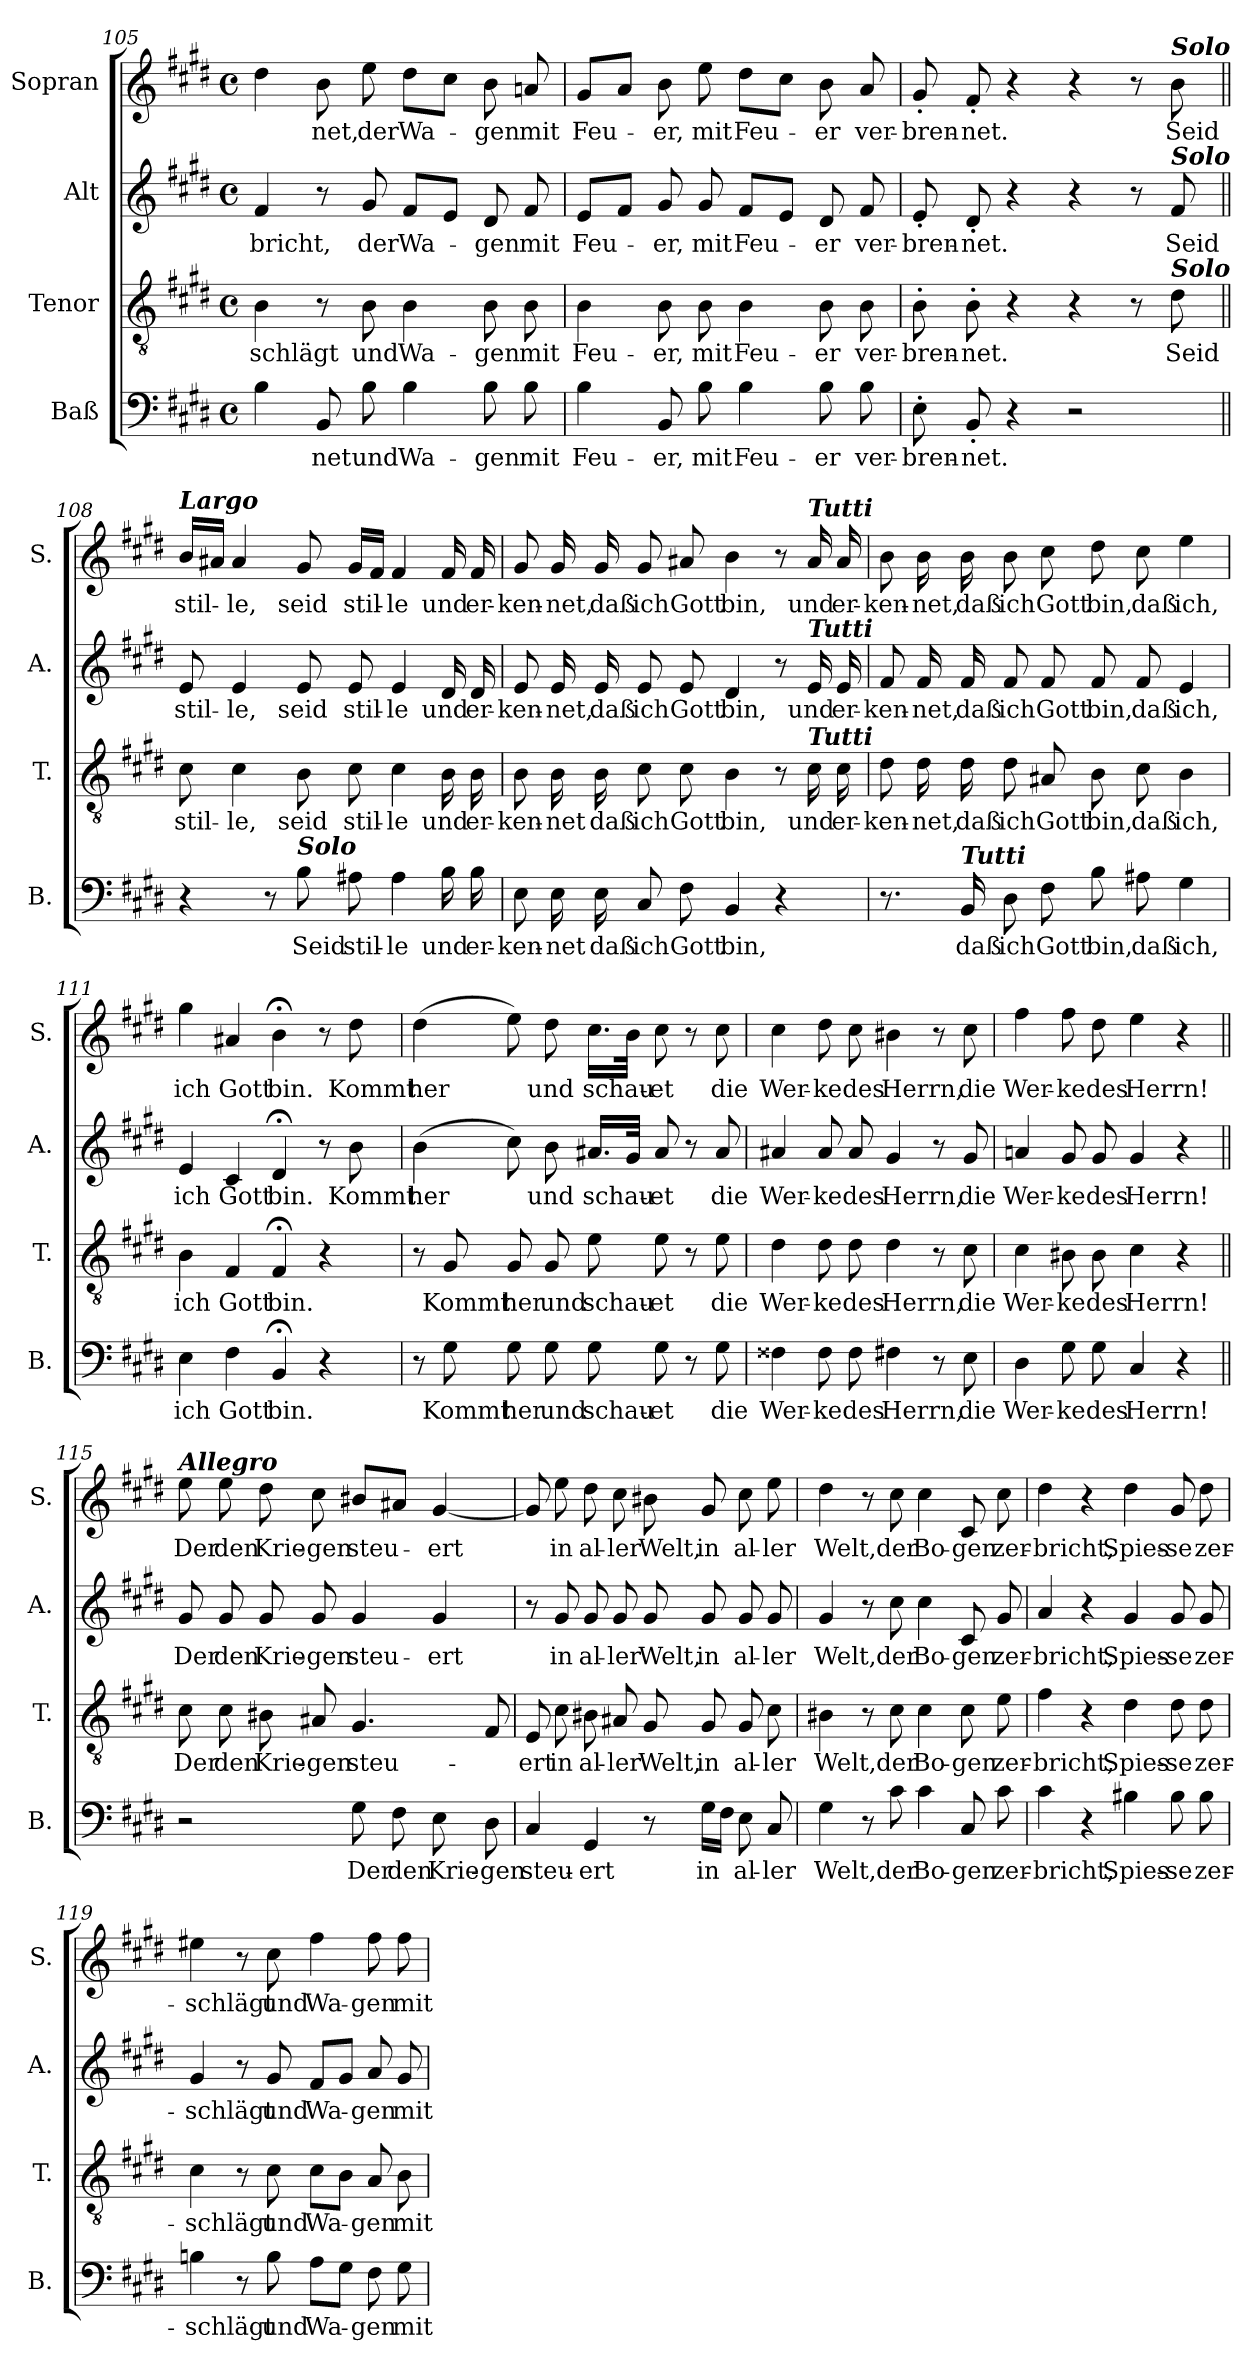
**kern	**text	**kern	**text	**kern	**text	**kern	**text
*part4	*part4	*part3	*part3	*part2	*part2	*part1	*part1
*staff4	*staff4	*staff3	*staff3	*staff2	*staff2	*staff1	*staff1
*I"Baß	*	*I"Tenor	*	*I"Alt	*	*I"Sopran	*
*I'B.	*	*I'T.	*	*I'A.	*	*I'S.	*
*clefF4	*	*clefGv2	*	*clefG2	*	*clefG2	*
*k[f#c#g#d#]	*	*k[f#c#g#d#]	*	*k[f#c#g#d#]	*	*k[f#c#g#d#]	*
*E:	*	*E:	*	*E:	*	*E:	*
*M4/4	*	*M4/4	*	*M4/4	*	*M4/4	*
*met(c)	*	*met(c)	*	*met(c)	*	*met(c)	*
=105	=105	=105	=105	=105	=105	=105	=105
!	!	!	!LO:LY:b	!	!LO:LY:b	!	!
4B\	.	4B\	-schlägt	4f#/	-bricht,	4dd#\	.
!	!LO:LY:b	!	!	!	!	!	!LO:LY:b
8BB/	-net	8r	.	8r	.	8b\	-net,
!	!LO:LY:b	!	!LO:LY:b	!	!LO:LY:b	!	!LO:LY:b
8B\	und	8B\	und	8g#/	der	8ee\	der
!	!LO:LY:b	!	!LO:LY:b	!	!LO:LY:b	!	!LO:LY:b
4B\	Wa-	4B\	Wa-	8f#/L	Wa-	8dd#\L	Wa-
.	.	.	.	8e/J	.	8cc#\J	.
!	!LO:LY:b	!	!LO:LY:b	!	!LO:LY:b	!	!LO:LY:b
8B\	-gen	8B\	-gen	8d#/	-gen	8b\	-gen
!	!LO:LY:b	!	!LO:LY:b	!	!LO:LY:b	!	!LO:LY:b
8B\	mit	8B\	mit	8f#/	mit	8an/	mit
!!LO:LB:g=z
=106	=106	=106	=106	=106	=106	=106	=106
!	!LO:LY:b	!	!LO:LY:b	!	!LO:LY:b	!	!LO:LY:b
4B\	Feu-	4B\	Feu-	8e/L	Feu-	8g#/L	Feu-
.	.	.	.	8f#/J	.	8a/J	.
!	!LO:LY:b	!	!LO:LY:b	!	!LO:LY:b	!	!LO:LY:b
8BB/	-er,	8B\	-er,	8g#/	-er,	8b\	-er,
!	!LO:LY:b	!	!LO:LY:b	!	!LO:LY:b	!	!LO:LY:b
8B\	mit	8B\	mit	8g#/	mit	8ee\	mit
!	!LO:LY:b	!	!LO:LY:b	!	!LO:LY:b	!	!LO:LY:b
4B\	Feu-	4B\	Feu-	8f#/L	Feu-	8dd#\L	Feu-
.	.	.	.	8e/J	.	8cc#\J	.
!	!LO:LY:b	!	!LO:LY:b	!	!LO:LY:b	!	!LO:LY:b
8B\	-er	8B\	-er	8d#/	-er	8b\	-er
!	!LO:LY:b	!	!LO:LY:b	!	!LO:LY:b	!	!LO:LY:b
8B\	ver-	8B\	ver-	8f#/	ver-	8a/	ver-
=107	=107	=107	=107	=107	=107	=107	=107
!	!LO:LY:b	!	!LO:LY:b	!	!LO:LY:b	!	!LO:LY:b
8E'>\	-bren-	8B'>\	-bren-	8e'</	-bren-	8g#'</	-bren-
!	!LO:LY:b	!	!LO:LY:b	!	!LO:LY:b	!	!LO:LY:b
8BB'</	-net.	8B'>\	-net.	8d#'</	-net.	8f#'</	-net.
4r	.	4r	.	4r	.	4r	.
2r	.	4r	.	4r	.	4r	.
.	.	8r	.	8r	.	8r	.
!	!	!	!	!	!	!LO:TX:a:Bi:t=Solo	!
!	!	!	!	!LO:TX:a:Bi:t=Solo	!	!	!
!	!	!LO:TX:a:Bi:t=Solo	!	!	!	!	!
!	!	!	!LO:LY:b	!	!LO:LY:b	!	!LO:LY:b
.	.	8d#\	Seid	8f#/	Seid	8b\	Seid
=108||	=108||	=108||	=108||	=108||	=108||	=108||	=108||
!	!	!	!	!	!	!LO:TX:a:Bi:t=Largo	!
!	!	!	!LO:LY:b	!	!LO:LY:b	!	!LO:LY:b
4r	.	8c#\	stil-	8e/	stil-	16b/LL	stil-
.	.	.	.	.	.	16a#X/JJ	.
!	!	!	!LO:LY:b	!	!LO:LY:b	!	!LO:LY:b
.	.	4c#\	-le,	4e/	-le,	4a#/	-le,
8r	.	.	.	.	.	.	.
!LO:TX:a:Bi:t=Solo	!	!	!	!	!	!	!
!	!LO:LY:b	!	!LO:LY:b	!	!LO:LY:b	!	!LO:LY:b
8B\	Seid	8B\	seid	8e/	seid	8g#/	seid
!	!LO:LY:b	!	!LO:LY:b	!	!LO:LY:b	!	!LO:LY:b
8A#X\	stil-	8c#\	stil-	8e/	stil-	16g#/LL	stil-
.	.	.	.	.	.	16f#/JJ	.
!	!LO:LY:b	!	!LO:LY:b	!	!LO:LY:b	!	!LO:LY:b
4A#\	-le	4c#\	-le	4e/	-le	4f#/	-le
!	!LO:LY:b	!	!LO:LY:b	!	!LO:LY:b	!	!LO:LY:b
16B\	und	16B\	und	16d#/	und	16f#/	und
!	!LO:LY:b	!	!LO:LY:b	!	!LO:LY:b	!	!LO:LY:b
16B\	er-	16B\	er-	16d#/	er-	16f#/	er-
!!LO:PB:g=z
=109	=109	=109	=109	=109	=109	=109	=109
!	!LO:LY:b	!	!LO:LY:b	!	!LO:LY:b	!	!LO:LY:b
8E\	-ken-	8B\	-ken-	8e/	-ken-	8g#/	-ken-
!	!LO:LY:b	!	!LO:LY:b	!	!LO:LY:b	!	!LO:LY:b
16E\	-net	16B\	-net	16e/	-net,	16g#/	-net,
!	!LO:LY:b	!	!LO:LY:b	!	!LO:LY:b	!	!LO:LY:b
16E\	daß	16B\	daß	16e/	daß	16g#/	daß
!	!LO:LY:b	!	!LO:LY:b	!	!LO:LY:b	!	!LO:LY:b
8C#/	ich	8c#\	ich	8e/	ich	8g#/	ich
!	!LO:LY:b	!	!LO:LY:b	!	!LO:LY:b	!	!LO:LY:b
8F#\	Gott	8c#\	Gott	8e/	Gott	8a#X/	Gott
!	!LO:LY:b	!	!LO:LY:b	!	!LO:LY:b	!	!LO:LY:b
4BB/	bin,	4B\	bin,	4d#/	bin,	4b\	bin,
4r	.	8r	.	8r	.	8r	.
!	!	!	!	!	!	!LO:TX:a:Bi:t=Tutti	!
!	!	!	!	!LO:TX:a:Bi:t=Tutti	!	!	!
!	!	!LO:TX:a:Bi:t=Tutti	!	!	!	!	!
!	!	!	!LO:LY:b	!	!LO:LY:b	!	!LO:LY:b
.	.	16c#\	und	16e/	und	16a#/	und
!	!	!	!LO:LY:b	!	!LO:LY:b	!	!LO:LY:b
.	.	16c#\	er-	16e/	er-	16a#/	er-
=110	=110	=110	=110	=110	=110	=110	=110
!	!	!	!LO:LY:b	!	!LO:LY:b	!	!LO:LY:b
8.r	.	8d#\	-ken-	8f#/	-ken-	8b\	-ken-
!	!	!	!LO:LY:b	!	!LO:LY:b	!	!LO:LY:b
.	.	16d#\	-net,	16f#/	-net,	16b\	-net,
!LO:TX:a:Bi:t=Tutti	!	!	!	!	!	!	!
!	!LO:LY:b	!	!LO:LY:b	!	!LO:LY:b	!	!LO:LY:b
16BB/	daß	16d#\	daß	16f#/	daß	16b\	daß
!	!LO:LY:b	!	!LO:LY:b	!	!LO:LY:b	!	!LO:LY:b
8D#\	ich	8d#\	ich	8f#/	ich	8b\	ich
!	!LO:LY:b	!	!LO:LY:b	!	!LO:LY:b	!	!LO:LY:b
8F#\	Gott	8A#X/	Gott	8f#/	Gott	8cc#\	Gott
!	!LO:LY:b	!	!LO:LY:b	!	!LO:LY:b	!	!LO:LY:b
8B\	bin,	8B\	bin,	8f#/	bin,	8dd#\	bin,
!	!LO:LY:b	!	!LO:LY:b	!	!LO:LY:b	!	!LO:LY:b
8A#X\	daß	8c#\	daß	8f#/	daß	8cc#\	daß
!	!LO:LY:b	!	!LO:LY:b	!	!LO:LY:b	!	!LO:LY:b
4G#\	ich,	4B\	ich,	4e/	ich,	4ee\	ich,
=111	=111	=111	=111	=111	=111	=111	=111
!	!LO:LY:b	!	!LO:LY:b	!	!LO:LY:b	!	!LO:LY:b
4E\	ich	4B\	ich	4e/	ich	4gg#\	ich
!	!LO:LY:b	!	!LO:LY:b	!	!LO:LY:b	!	!LO:LY:b
4F#\	Gott	4F#/	Gott	4c#/	Gott	4a#X/	Gott
!	!LO:LY:b	!	!LO:LY:b	!	!LO:LY:b	!	!LO:LY:b
4BB;</	bin.	4F#;</	bin.	4d#;</	bin.	4b;<\	bin.
4r	.	4r	.	8r	.	8r	.
!	!	!	!	!	!LO:LY:b	!	!LO:LY:b
.	.	.	.	8b\	Kommt	8dd#\	Kommt
!!LO:LB:g=z
=112	=112	=112	=112	=112	=112	=112	=112
!	!	!	!	!	!LO:LY:b	!	!LO:LY:b
8r	.	8r	.	(>4b\	her	(>4dd#\	her
!	!LO:LY:b	!	!LO:LY:b	!	!	!	!
8G#\	Kommt	8G#/	Kommt	.	.	.	.
!	!LO:LY:b	!	!LO:LY:b	!	!	!	!
8G#\	her	8G#/	her	8cc#\)	.	8ee\)	.
!	!LO:LY:b	!	!LO:LY:b	!	!LO:LY:b	!	!LO:LY:b
8G#\	und	8G#/	und	8b\	und	8dd#\	und
!	!LO:LY:b	!	!LO:LY:b	!	!LO:LY:b	!	!LO:LY:b
8G#\	schau-	8e\	schau-	16.a#X/LL	schau-	16.cc#\LL	schau-
.	.	.	.	32g#/JJk	.	32b\JJk	.
!	!LO:LY:b	!	!LO:LY:b	!	!LO:LY:b	!	!LO:LY:b
8G#\	-et	8e\	-et	8a#/	-et	8cc#\	-et
8r	.	8r	.	8r	.	8r	.
!	!LO:LY:b	!	!LO:LY:b	!	!LO:LY:b	!	!LO:LY:b
8G#\	die	8e\	die	8a#/	die	8cc#\	die
=113	=113	=113	=113	=113	=113	=113	=113
!	!LO:LY:b	!	!LO:LY:b	!	!LO:LY:b	!	!LO:LY:b
4F##X\	Wer-	4d#\	Wer-	4a#X/	Wer-	4cc#\	Wer-
!	!LO:LY:b	!	!LO:LY:b	!	!LO:LY:b	!	!LO:LY:b
8F##\	-ke	8d#\	-ke	8a#/	-ke	8dd#\	-ke
!	!LO:LY:b	!	!LO:LY:b	!	!LO:LY:b	!	!LO:LY:b
8F##\	des	8d#\	des	8a#/	des	8cc#\	des
!	!LO:LY:b	!	!LO:LY:b	!	!LO:LY:b	!	!LO:LY:b
4F#X\	Herrn,	4d#\	Herrn,	4g#/	Herrn,	4b#X\	Herrn,
8r	.	8r	.	8r	.	8r	.
!	!LO:LY:b	!	!LO:LY:b	!	!LO:LY:b	!	!LO:LY:b
8E\	die	8c#\	die	8g#/	die	8cc#\	die
=114	=114	=114	=114	=114	=114	=114	=114
!	!LO:LY:b	!	!LO:LY:b	!	!LO:LY:b	!	!LO:LY:b
4D#\	Wer-	4c#\	Wer-	4an/	Wer-	4ff#\	Wer-
!	!LO:LY:b	!	!LO:LY:b	!	!LO:LY:b	!	!LO:LY:b
8G#\	-ke	8B#X\	-ke	8g#/	-ke	8ff#\	-ke
!	!LO:LY:b	!	!LO:LY:b	!	!LO:LY:b	!	!LO:LY:b
8G#\	des	8B#\	des	8g#/	des	8dd#\	des
!	!LO:LY:b	!	!LO:LY:b	!	!LO:LY:b	!	!LO:LY:b
4C#/	Herrn!	4c#\	Herrn!	4g#/	Herrn!	4ee\	Herrn!
4r	.	4r	.	4r	.	4r	.
!!LO:LB:g=z
=115||	=115||	=115||	=115||	=115||	=115||	=115||	=115||
!	!	!	!	!	!	!LO:TX:a:Bi:t=Allegro	!
!	!	!	!LO:LY:b	!	!LO:LY:b	!	!LO:LY:b
2r	.	8c#\	Der	8g#/	Der	8ee\	Der
!	!	!	!LO:LY:b	!	!LO:LY:b	!	!LO:LY:b
.	.	8c#\	den	8g#/	den	8ee\	den
!	!	!	!LO:LY:b	!	!LO:LY:b	!	!LO:LY:b
.	.	8B#X\	Krie-	8g#/	Krie-	8dd#\	Krie-
!	!	!	!LO:LY:b	!	!LO:LY:b	!	!LO:LY:b
.	.	8A#X/	-gen	8g#/	-gen	8cc#\	-gen
!	!LO:LY:b	!	!LO:LY:b	!	!LO:LY:b	!	!LO:LY:b
8G#\	Der	4.G#/	steu-	4g#/	steu-	8b#X/L	steu-
!	!LO:LY:b	!	!	!	!	!	!
8F#\	den	.	.	.	.	8a#X/J	.
!	!LO:LY:b	!	!	!	!LO:LY:b	!	!LO:LY:b
8E\	Krie-	.	.	4g#/	-ert	[4g#/	-ert
!	!LO:LY:b	!	!	!	!	!	!
8D#\	-gen	8F#/	.	.	.	.	.
=116	=116	=116	=116	=116	=116	=116	=116
!	!LO:LY:b	!	!LO:LY:b	!	!	!	!
4C#/	steu-	8E/	-ert	8r	.	8g#/]	.
!	!	!	!LO:LY:b	!	!LO:LY:b	!	!LO:LY:b
.	.	8c#\	in	8g#/	in	8ee\	in
!	!LO:LY:b	!	!LO:LY:b	!	!LO:LY:b	!	!LO:LY:b
4GG#/	-ert	8B#X\	al-	8g#/	al-	8dd#\	al-
!	!	!	!LO:LY:b	!	!LO:LY:b	!	!LO:LY:b
.	.	8A#X/	-ler	8g#/	-ler	8cc#\	-ler
!	!	!	!LO:LY:b	!	!LO:LY:b	!	!LO:LY:b
8r	.	8G#/	Welt,	8g#/	Welt,	8b#X\	Welt,
!	!LO:LY:b	!	!LO:LY:b	!	!LO:LY:b	!	!LO:LY:b
16G#\LL	in	8G#/	in	8g#/	in	8g#/	in
16F#\JJ	.	.	.	.	.	.	.
!	!LO:LY:b	!	!LO:LY:b	!	!LO:LY:b	!	!LO:LY:b
8E\	al-	8G#/	al-	8g#/	al-	8cc#\	al-
!	!LO:LY:b	!	!LO:LY:b	!	!LO:LY:b	!	!LO:LY:b
8C#/	-ler	8c#\	-ler	8g#/	-ler	8ee\	-ler
=117	=117	=117	=117	=117	=117	=117	=117
!	!LO:LY:b	!	!LO:LY:b	!	!LO:LY:b	!	!LO:LY:b
4G#\	Welt,	4B#X\	Welt,	4g#/	Welt,	4dd#\	Welt,
8r	.	8r	.	8r	.	8r	.
!	!LO:LY:b	!	!LO:LY:b	!	!LO:LY:b	!	!LO:LY:b
8c#\	der	8c#\	der	8cc#\	der	8cc#\	der
!	!LO:LY:b	!	!LO:LY:b	!	!LO:LY:b	!	!LO:LY:b
4c#\	Bo-	4c#\	Bo-	4cc#\	Bo-	4cc#\	Bo-
!	!LO:LY:b	!	!LO:LY:b	!	!LO:LY:b	!	!LO:LY:b
8C#/	-gen	8c#\	-gen	8c#/	-gen	8c#/	-gen
!	!LO:LY:b	!	!LO:LY:b	!	!LO:LY:b	!	!LO:LY:b
8c#\	zer-	8e\	zer-	8g#/	zer-	8cc#\	zer-
!!LO:PB:g=z
=118	=118	=118	=118	=118	=118	=118	=118
!	!LO:LY:b	!	!LO:LY:b	!	!LO:LY:b	!	!LO:LY:b
4c#\	-bricht,	4f#\	-bricht,	4a/	-bricht,	4dd#\	-bricht,
4r	.	4r	.	4r	.	4r	.
!	!LO:LY:b	!	!LO:LY:b	!	!LO:LY:b	!	!LO:LY:b
4B#X\	Spies-	4d#\	Spies-	4g#/	Spies-	4dd#\	Spies-
!	!LO:LY:b	!	!LO:LY:b	!	!LO:LY:b	!	!LO:LY:b
8B#\	-se	8d#\	-se	8g#/	-se	8g#/	-se
!	!LO:LY:b	!	!LO:LY:b	!	!LO:LY:b	!	!LO:LY:b
8B#\	zer-	8d#\	zer-	8g#/	zer-	8dd#\	zer-
=119	=119	=119	=119	=119	=119	=119	=119
!	!LO:LY:b	!	!LO:LY:b	!	!LO:LY:b	!	!LO:LY:b
4Bn\	-schlägt	4c#\	-schlägt	4g#/	-schlägt	4ee#X\	-schlägt
8r	.	8r	.	8r	.	8r	.
!	!LO:LY:b	!	!LO:LY:b	!	!LO:LY:b	!	!LO:LY:b
8B\	und	8c#\	und	8g#/	und	8cc#\	und
!	!LO:LY:b	!	!LO:LY:b	!	!LO:LY:b	!	!LO:LY:b
8A\L	Wa-	8c#\L	Wa-	8f#/L	Wa-	4ff#\	Wa-
8G#\J	.	8B\J	.	8g#/J	.	.	.
!	!LO:LY:b	!	!LO:LY:b	!	!LO:LY:b	!	!LO:LY:b
8F#\	-gen	8A/	-gen	8a/	-gen	8ff#\	-gen
!	!LO:LY:b	!	!LO:LY:b	!	!LO:LY:b	!	!LO:LY:b
8G#\	mit	8B\	mit	8g#/	mit	8ff#\	mit
=	=	=	=	=	=	=	=
*-	*-	*-	*-	*-	*-	*-	*-
